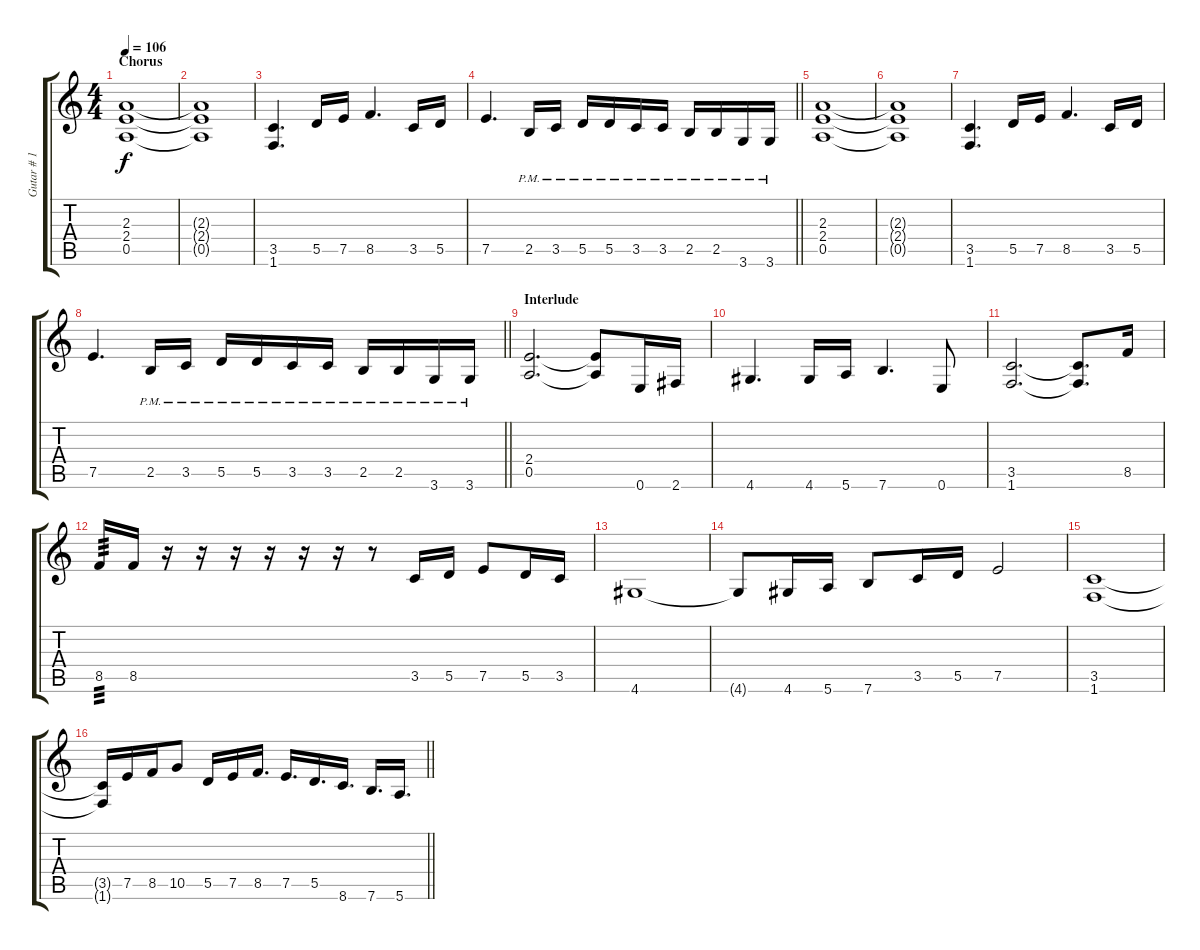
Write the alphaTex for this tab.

\track ("Gutar # 1" "Gutar # 1") {instrument overdrivenguitar}
\staff {score tabs}
\tuning (E4 B3 G3 D3 A2 E2) {hide}
\ts (4 4)
\section ("" "Chorus")
\tempo 106
\clef g2
\ks c
(2.3 2.4 0.5).1{dy f} |
(2.3{t} 2.4{t} 0.5{t}).1 |
(3.5 1.6).4{d} 5.5.16 7.5.16 8.5.4{d} 3.5.16 5.5.16 |
\barLineRight lightlight
7.5.4{d} 2.5{pm}.16 3.5{pm}.16 5.5{pm}.16 5.5{pm}.16 3.5{pm}.16 3.5{pm}.16 2.5{pm}.16 2.5{pm}.16 3.6{pm}.16 3.6{pm}.16 |
(2.3 2.4 0.5).1 |
(2.3{t} 2.4{t} 0.5{t}).1 |
(3.5 1.6).4{d} 5.5.16 7.5.16 8.5.4{d} 3.5.16 5.5.16 |
\barLineRight lightlight
7.5.4{d} 2.5{pm}.16 3.5{pm}.16 5.5{pm}.16 5.5{pm}.16 3.5{pm}.16 3.5{pm}.16 2.5{pm}.16 2.5{pm}.16 3.6{pm}.16 3.6{pm}.16 |
\section ("" "Interlude")
(2.4 0.5).2{d} (2.4{t} 0.5{t}).8 0.6.16 2.6.16 |
4.6.4{d} 4.6.16 5.6.16 7.6.4{d} 0.6.8 |
(3.5 1.6).2{d} (3.5{t} 1.6{t}).8{d} 8.5.16 |
8.5.16{tp 3} 8.5.16 r.16 r.16 r.16 r.16 r.16 r.16 r.8 3.5.16 5.5.16 7.5.8 5.5.16 3.5.16 |
4.6.1 |
4.6{t}.8 4.6.16 5.6.16 7.6.8 3.5.16 5.5.16 7.5.2 |
(3.5 1.6).1 |
\barLineRight lightlight
(3.5{t} 1.6{t}).16 7.5.16 8.5.16 10.5.8 5.5.16 7.5.16 8.5.16{d} 7.5.16{d} 5.5.16{d} 8.6.16{d} 7.6.16{d} 5.6.16{d}
